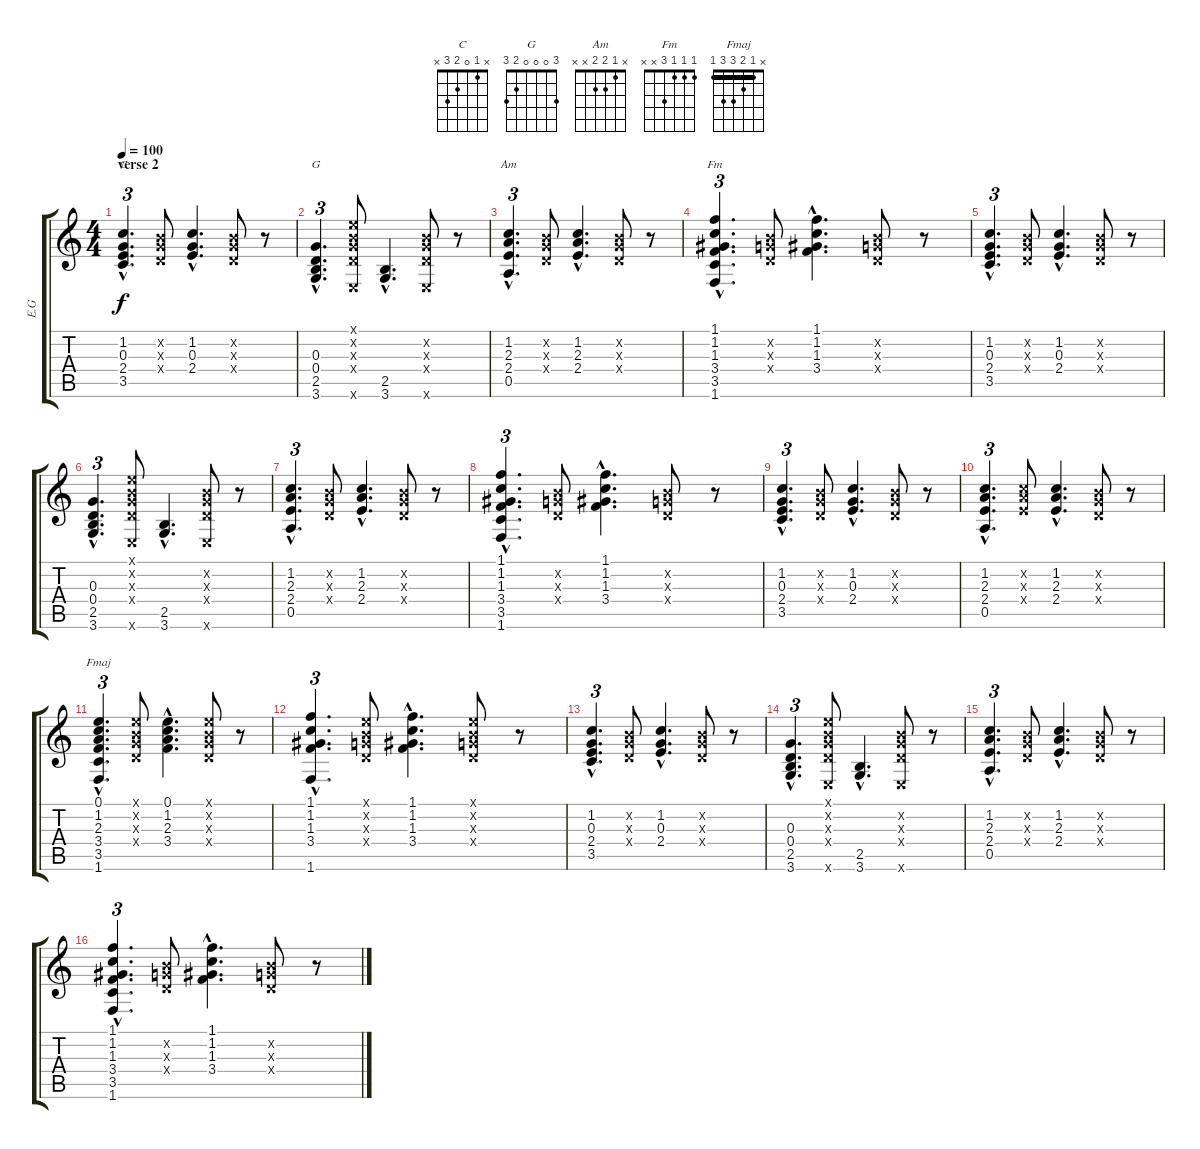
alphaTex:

\track ("E.G" "E.G") {instrument acousticguitarsteel}
\staff {score tabs}
\tuning (E4 B3 G3 D3 A2 E2) {hide}
\chord ("C" x 1 0 2 3 x)
\chord ("G" 3 0 0 0 2 3)
\chord ("Am" x 1 2 2 x x)
\chord ("Fm" 1 1 1 3 x x)
\chord ("Fmaj" x 1 2 3 3 1) {barre 1}
\ts (4 4)
\section ("" "verse 2")
\tempo 100
\clef g2
\ks c
(1.2{hac} 0.3{hac} 2.4{hac} 3.5{hac}).4{d tu (3 2) ch "C" dy f} (0.2{x} 0.3{x} 0.4{x}).8 (1.2{hac} 0.3{hac} 2.4{hac}).4{d} (0.2{x} 0.3{x} 0.4{x}).8 r.8 |
(0.3{hac} 0.4{hac} 2.5{hac} 3.6{hac}).4{d tu (3 2) ch "G"} (0.1{x} 0.2{x} 0.3{x} 0.4{x} 0.6{x}).8 (2.5{hac} 3.6{hac}).4{d} (0.2{x} 0.3{x} 0.4{x} 0.6{x}).8 r.8 |
(1.2{hac} 2.3{hac} 2.4{hac} 0.5{hac}).4{d tu (3 2) ch "Am"} (0.2{x} 0.3{x} 0.4{x}).8 (1.2{hac} 2.3{hac} 2.4{hac}).4{d} (0.2{x} 0.3{x} 0.4{x}).8 r.8 |
(1.1{hac} 1.2{hac} 1.3{hac} 3.4{hac} 3.5{hac} 1.6{hac}).4{d tu (3 2) ch "Fm"} (0.2{x} 0.3{x} 0.4{x}).8 (1.1{hac} 1.2{hac} 1.3{hac} 3.4{hac}).4{d} (0.2{x} 0.3{x} 0.4{x}).8 r.8 |
(1.2{hac} 0.3{hac} 2.4{hac} 3.5{hac}).4{d tu (3 2)} (0.2{x} 0.3{x} 0.4{x}).8 (1.2{hac} 0.3{hac} 2.4{hac}).4{d} (0.2{x} 0.3{x} 0.4{x}).8 r.8 |
(0.3{hac} 0.4{hac} 2.5{hac} 3.6{hac}).4{d tu (3 2)} (0.1{x} 0.2{x} 0.3{x} 0.4{x} 0.6{x}).8 (2.5{hac} 3.6{hac}).4{d} (0.2{x} 0.3{x} 0.4{x} 0.6{x}).8 r.8 |
(1.2{hac} 2.3{hac} 2.4{hac} 0.5{hac}).4{d tu (3 2)} (0.2{x} 0.3{x} 0.4{x}).8 (1.2{hac} 2.3{hac} 2.4{hac}).4{d} (0.2{x} 0.3{x} 0.4{x}).8 r.8 |
(1.1{hac} 1.2{hac} 1.3{hac} 3.4{hac} 3.5{hac} 1.6{hac}).4{d tu (3 2)} (0.2{x} 0.3{x} 0.4{x}).8 (1.1{hac} 1.2{hac} 1.3{hac} 3.4{hac}).4{d} (0.2{x} 0.3{x} 0.4{x}).8 r.8 |
(1.2{hac} 0.3{hac} 2.4{hac} 3.5{hac}).4{d tu (3 2)} (0.2{x} 0.3{x} 0.4{x}).8 (1.2{hac} 0.3{hac} 2.4{hac}).4{d} (0.2{x} 0.3{x} 0.4{x}).8 r.8 |
(1.2{hac} 2.3{hac} 2.4{hac} 0.5{hac}).4{d tu (3 2)} (1.2{x} 2.3{x} 2.4{x}).8 (1.2{hac} 2.3{hac} 2.4{hac}).4{d} (0.2{x} 0.3{x} 0.4{x}).8 r.8 |
(0.1{hac} 1.2{hac} 2.3{hac} 3.4{hac} 3.5{hac} 1.6{hac}).4{d tu (3 2) ch "Fmaj"} (0.1{x} 0.2{x} 0.3{x} 0.4{x}).8 (0.1{hac} 1.2{hac} 2.3{hac} 3.4{hac}).4{d} (0.1{x} 0.2{x} 0.3{x} 0.4{x}).8 r.8 |
(1.1{hac} 1.2{hac} 1.3{hac} 3.4{hac} 1.6{hac}).4{d tu (3 2)} (0.1{x} 0.2{x} 0.3{x} 0.4{x}).8 (1.1{hac} 1.2{hac} 1.3{hac} 3.4{hac}).4{d} (0.1{x} 0.2{x} 0.3{x} 0.4{x}).8 r.8 |
(1.2{hac} 0.3{hac} 2.4{hac} 3.5{hac}).4{d tu (3 2)} (0.2{x} 0.3{x} 0.4{x}).8 (1.2{hac} 0.3{hac} 2.4{hac}).4{d} (0.2{x} 0.3{x} 0.4{x}).8 r.8 |
(0.3{hac} 0.4{hac} 2.5{hac} 3.6{hac}).4{d tu (3 2)} (0.1{x} 0.2{x} 0.3{x} 0.4{x} 0.6{x}).8 (2.5{hac} 3.6{hac}).4{d} (0.2{x} 0.3{x} 0.4{x} 0.6{x}).8 r.8 |
(1.2{hac} 2.3{hac} 2.4{hac} 0.5{hac}).4{d tu (3 2)} (0.2{x} 0.3{x} 0.4{x}).8 (1.2{hac} 2.3{hac} 2.4{hac}).4{d} (0.2{x} 0.3{x} 0.4{x}).8 r.8 |
(1.1{hac} 1.2{hac} 1.3{hac} 3.4{hac} 3.5{hac} 1.6{hac}).4{d tu (3 2)} (0.2{x} 0.3{x} 0.4{x}).8 (1.1{hac} 1.2{hac} 1.3{hac} 3.4{hac}).4{d} (0.2{x} 0.3{x} 0.4{x}).8 r.8
